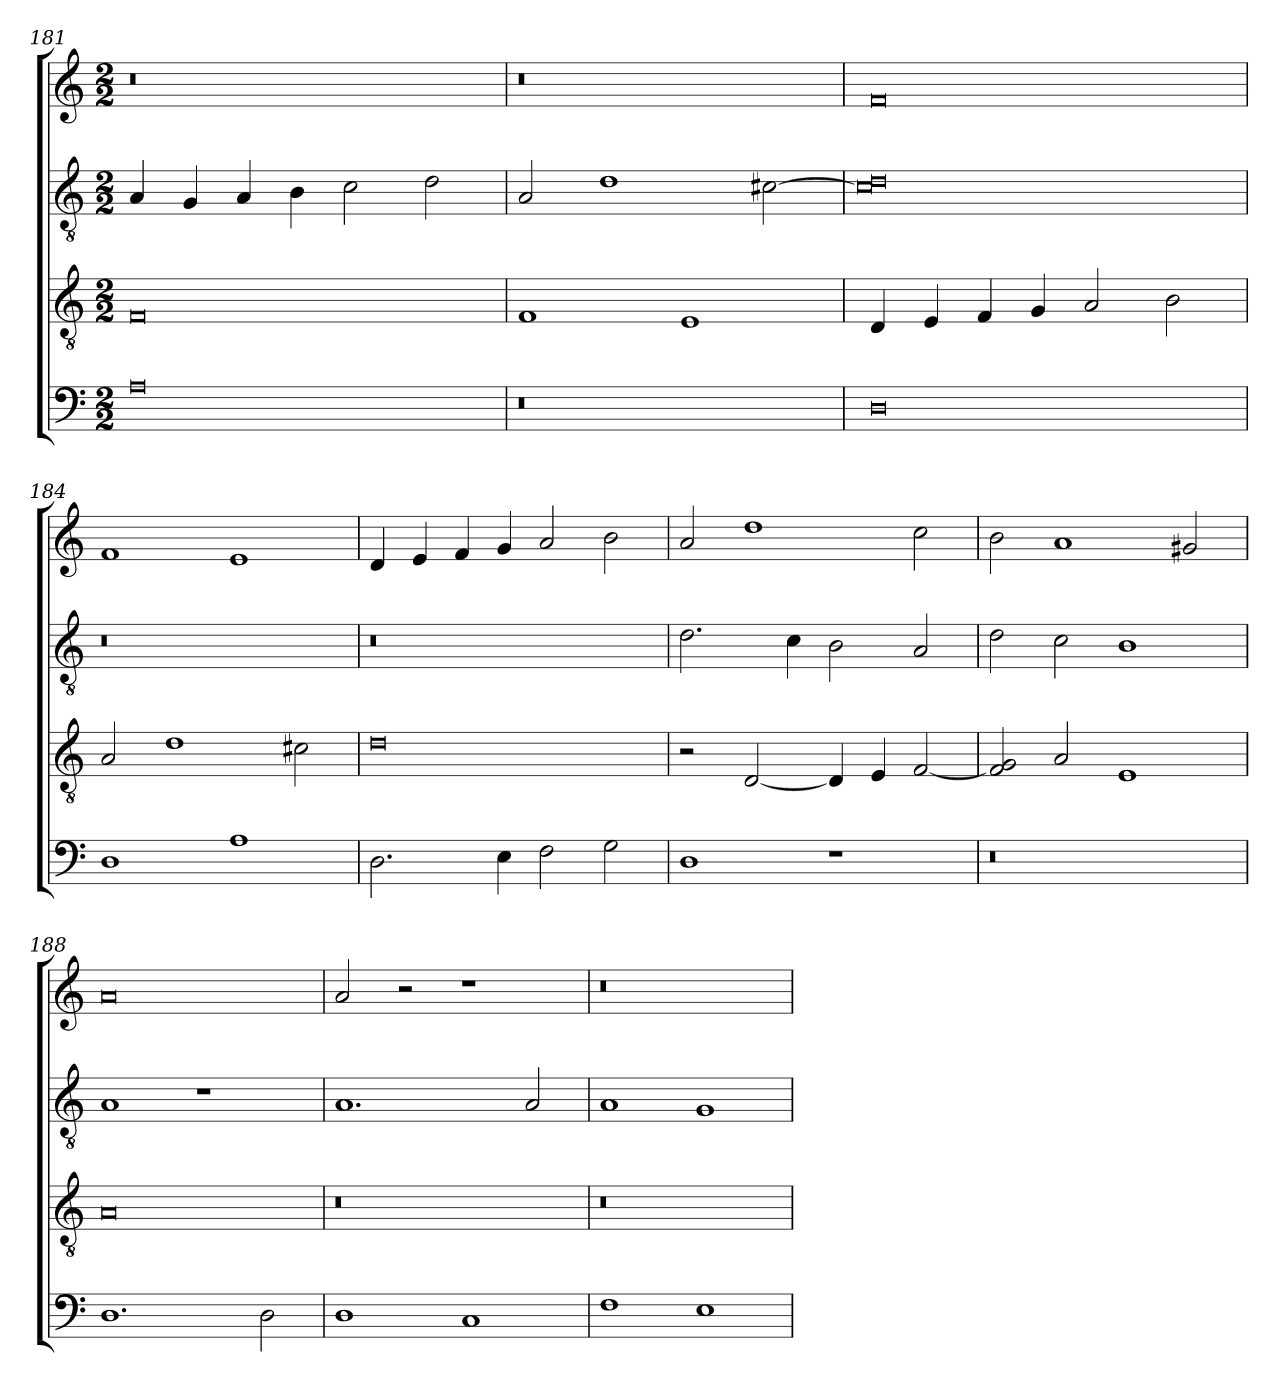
**kern	**kern	**kern	**kern
*part4	*part3	*part2	*part1
*staff4	*staff3	*staff2	*staff1
*clefF4	*clefGv2	*clefGv2	*clefG2
*k[]	*k[]	*k[]	*k[]
*M2/2	*M2/2	*M2/2	*M2/2
=181	=181	=181	=181
0A	0F	4A/	0r
.	.	4G/	.
.	.	4A/	.
.	.	4B\	.
.	.	2c\	.
.	.	2d\	.
=182	=182	=182	=182
0r	1F	2A/	0r
.	.	1d	.
.	1E	.	.
.	.	[2c#X\	.
=183	=183	=183	=183
0D	4D/	0c#] 0d	0f
.	4E/	.	.
.	4F/	.	.
.	4G/	.	.
.	2A/	.	.
.	2B\	.	.
=184	=184	=184	=184
1D	2A/	0r	1f
.	1d	.	.
1A	.	.	1e
.	2c#X\	.	.
=185	=185	=185	=185
2.D\	0d	0r	4d/
.	.	.	4e/
.	.	.	4f/
4E\	.	.	4g/
2F\	.	.	2a/
2G\	.	.	2b\
=186	=186	=186	=186
1D	2r	2.d\	2a/
.	[2D/	.	1dd
.	.	4c\	.
1r	4D/]	2B\	.
.	4E/	.	.
.	[2F/	2A/	2cc\
=187	=187	=187	=187
0r	2F]/ 2G/	2d\	2b\
.	2A/	2c\	1a
.	1E	1B	.
.	.	.	2g#X/
=188	=188	=188	=188
1.D	0A	1A	0a
.	.	1r	.
2D\	.	.	.
=189	=189	=189	=189
1D	0r	1.A	2a/
.	.	.	2r
1C	.	.	1r
.	.	2A/	.
=190	=190	=190	=190
1F	0r	1A	0r
1E	.	1G	.
=	=	=	=
*-	*-	*-	*-
